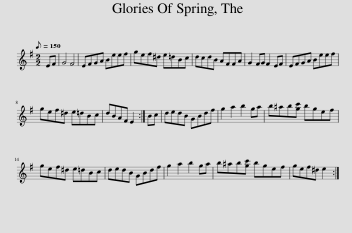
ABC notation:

X:1
L:1/8
Q:1/8=150
M:2/2
I:linebreak $
K:Emin
V:1 treble
V:1
 EF | G4 F4 | EFGA Beef | gef^d e=dBc | dcdB AFFA | %5
 G2 FG F2 EF | EFGA Beef |$ gef^d e=dBc | dBAF E2 :| Bc | %10
 dedB GBdf | g2 a2 b2 ga | b^ab[gc'] bgef |$ gef^d e=dBc | dedB GBdf | %15
 g2 a2 b2 ga | b^ab[gc'] bgef | gef^d e2 :| %18
